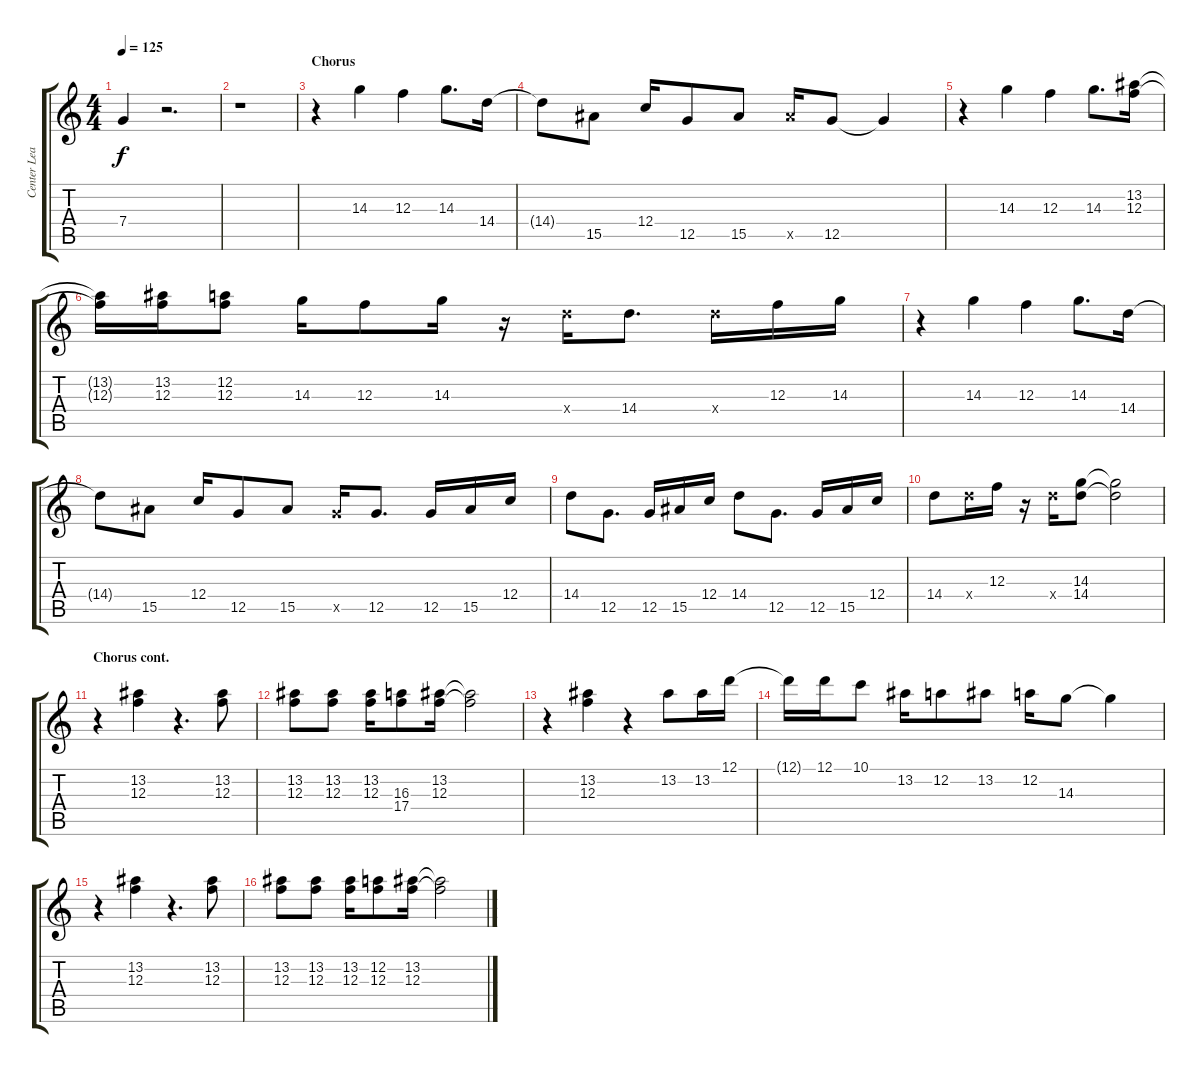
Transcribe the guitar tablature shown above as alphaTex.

\track ("Center Lead 1" "Center Lea") {instrument overdrivenguitar}
\staff {score tabs}
\tuning (D4 A3 F3 C3 G2 C2) {hide}
\ts (4 4)
\tempo 125
\clef g2
\ks aminor
7.4{t}.4{dy f} r.2{d} |
r.1 |
\section ("" "Chorus")
r.4 14.3.4 12.3.4 14.3.8{d} 14.4.16 |
14.4{t}.8 15.5.8 12.4.16 12.5.8 15.5.8 15.5{x}.16 12.5.8 12.5{t}.4 |
r.4 14.3.4 12.3.4 14.3.8{d} (13.2 12.3).16 |
(13.2{t} 12.3{t}).16 (13.2 12.3).16 (12.2 12.3).8 14.3.16 12.3.8 14.3.16 r.16 14.4{x}.16 14.4.8{d} 14.4{x}.16 12.3.16 14.3.16 |
r.4 14.3.4 12.3.4 14.3.8{d} 14.4.16 |
14.4{t}.8 15.5.8 12.4.16 12.5.8 15.5.8 12.5{x}.16 12.5.8{d} 12.5.16 15.5.16 12.4.16 |
14.4.8 12.5.8{d} 12.5.16 15.5.16 12.4.16 14.4.8 12.5.8{d} 12.5.16 15.5.16 12.4.16 |
14.4.8 14.4{x}.16 12.3.16 r.16 14.4{x}.16 (14.3 14.4).8 (14.3{t} 14.4{t}).2 |
\section ("" "Chorus cont.")
r.4 (13.2 12.3).4 r.4{d} (13.2 12.3).8 |
(13.2 12.3).8 (13.2 12.3).8 (13.2 12.3).16 (16.3 17.4).8 (13.2 12.3).16 (13.2{t} 12.3{t}).2 |
r.4 (13.2 12.3).4 r.4 13.2.8 13.2.16 12.1.16 |
12.1{t}.16 12.1.16 10.1.8 13.2.16 12.2.8 13.2.8 12.2.16 14.3.8 14.3{t}.4 |
r.4 (13.2 12.3).4 r.4{d} (13.2 12.3).8 |
(13.2 12.3).8 (13.2 12.3).8 (13.2 12.3).16 (12.2 12.3).8 (13.2 12.3).16 (13.2{t} 12.3{t}).2
